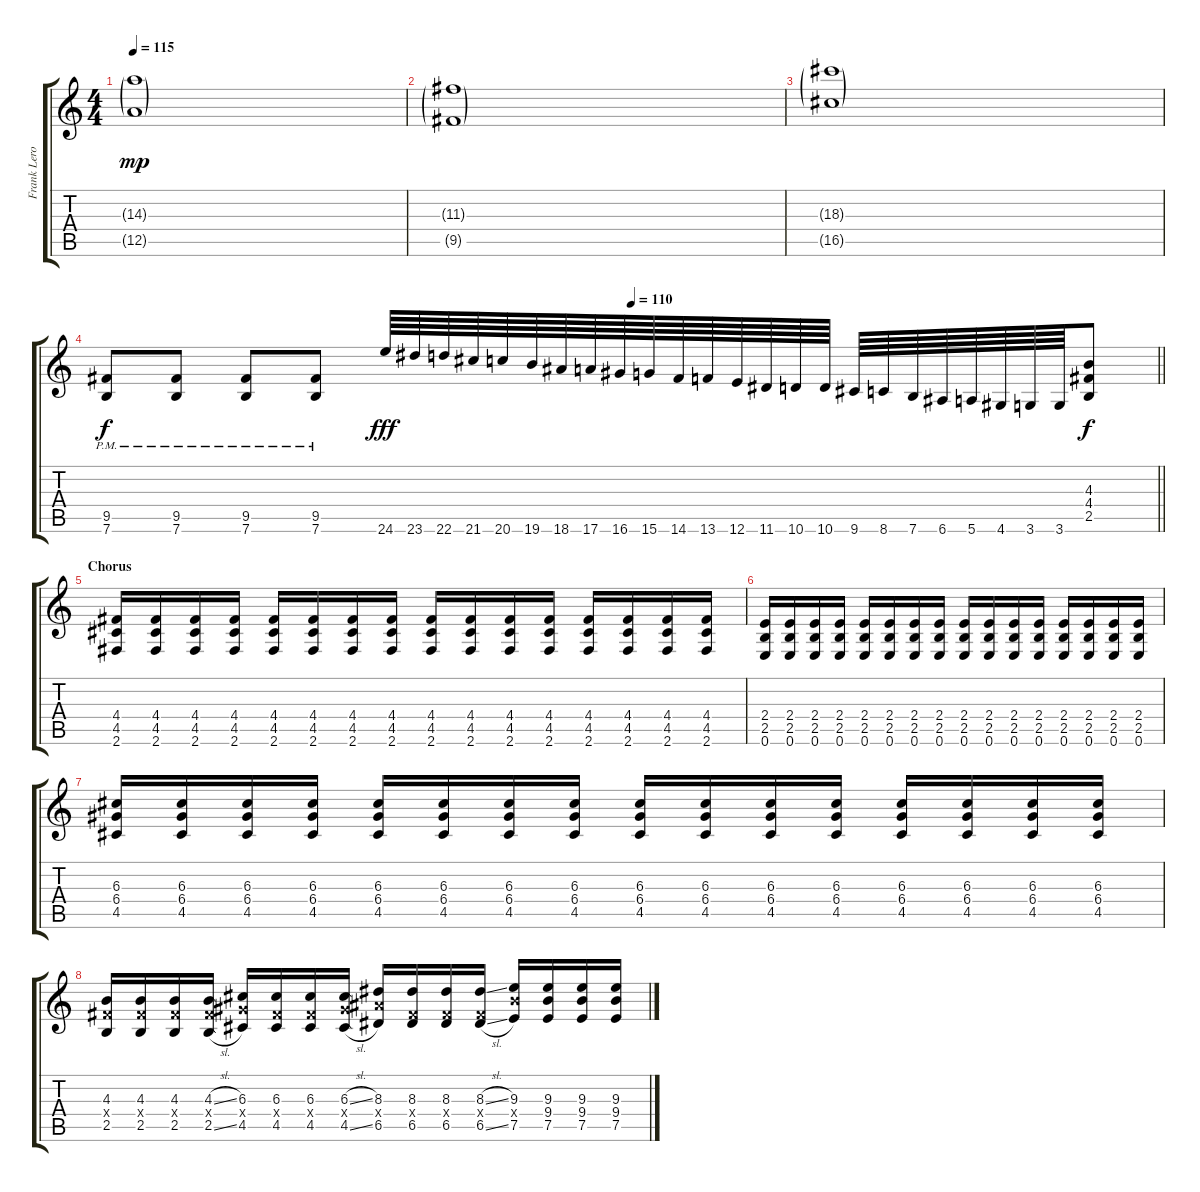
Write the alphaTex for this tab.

\track ("Frank Lero " "Frank Lero") {instrument electricguitarjazz}
\staff {score tabs}
\tuning (E4 B3 G3 D3 A2 E2) {hide}
\ts (4 4)
\tempo 115
\clef g2
\ks c
(14.3{g} 12.5{g}).1{dy mp} |
(11.3{g} 9.5{g}).1 |
(18.3{g} 16.5{g}).1 |
\tempo (110 0.5)
\barLineRight lightlight
(9.5{pm} 7.6{pm}).8{dy f volume 12 instrument distortionguitar} (9.5{pm} 7.6{pm}).8 (9.5{pm} 7.6{pm}).8 (9.5{pm} 7.6{pm}).8 24.6.64{dy fff volume 16 instrument guitarfretnoise} 23.6.64 22.6.64 21.6.64 20.6.64 19.6.64 18.6.64 17.6.64 16.6.64 15.6.64 14.6.64 13.6.64 12.6.64 11.6.64 10.6.64 10.6.64 9.6.64 8.6.64 7.6.64 6.6.64 5.6.64 4.6.64 3.6.64 3.6.64 (4.3 4.4 2.5).8{dy f volume 11 instrument distortionguitar} |
\section ("" "Chorus")
(4.4 4.5 2.6).16{instrument distortionguitar} (4.4 4.5 2.6).16 (4.4 4.5 2.6).16 (4.4 4.5 2.6).16 (4.4 4.5 2.6).16 (4.4 4.5 2.6).16 (4.4 4.5 2.6).16 (4.4 4.5 2.6).16 (4.4 4.5 2.6).16 (4.4 4.5 2.6).16 (4.4 4.5 2.6).16 (4.4 4.5 2.6).16 (4.4 4.5 2.6).16 (4.4 4.5 2.6).16 (4.4 4.5 2.6).16 (4.4 4.5 2.6).16 |
(2.4 2.5 0.6).16 (2.4 2.5 0.6).16 (2.4 2.5 0.6).16 (2.4 2.5 0.6).16 (2.4 2.5 0.6).16 (2.4 2.5 0.6).16 (2.4 2.5 0.6).16 (2.4 2.5 0.6).16 (2.4 2.5 0.6).16 (2.4 2.5 0.6).16 (2.4 2.5 0.6).16 (2.4 2.5 0.6).16 (2.4 2.5 0.6).16 (2.4 2.5 0.6).16 (2.4 2.5 0.6).16 (2.4 2.5 0.6).16 |
(6.3 6.4 4.5).16 (6.3 6.4 4.5).16 (6.3 6.4 4.5).16 (6.3 6.4 4.5).16 (6.3 6.4 4.5).16 (6.3 6.4 4.5).16 (6.3 6.4 4.5).16 (6.3 6.4 4.5).16 (6.3 6.4 4.5).16 (6.3 6.4 4.5).16 (6.3 6.4 4.5).16 (6.3 6.4 4.5).16 (6.3 6.4 4.5).16 (6.3 6.4 4.5).16 (6.3 6.4 4.5).16 (6.3 6.4 4.5).16 |
(4.3 4.4{x} 2.5).16 (4.3 4.4{x} 2.5).16 (4.3 4.4{x} 2.5).16 (4.3{sl} 4.4{x} 2.5{sl}).16 (6.3 6.4{x} 4.5).16 (6.3 4.4{x} 4.5).16 (6.3 4.4{x} 4.5).16 (6.3{sl} 6.4{x} 4.5{sl}).16 (8.3 8.4{x} 6.5).16 (8.3 4.4{x} 6.5).16 (8.3 4.4{x} 6.5).16 (8.3{sl} 4.4{x} 6.5{sl}).16 (9.3 9.4{x} 7.5).16 (9.3 9.4 7.5).16 (9.3 9.4 7.5).16 (9.3 9.4 7.5).16
